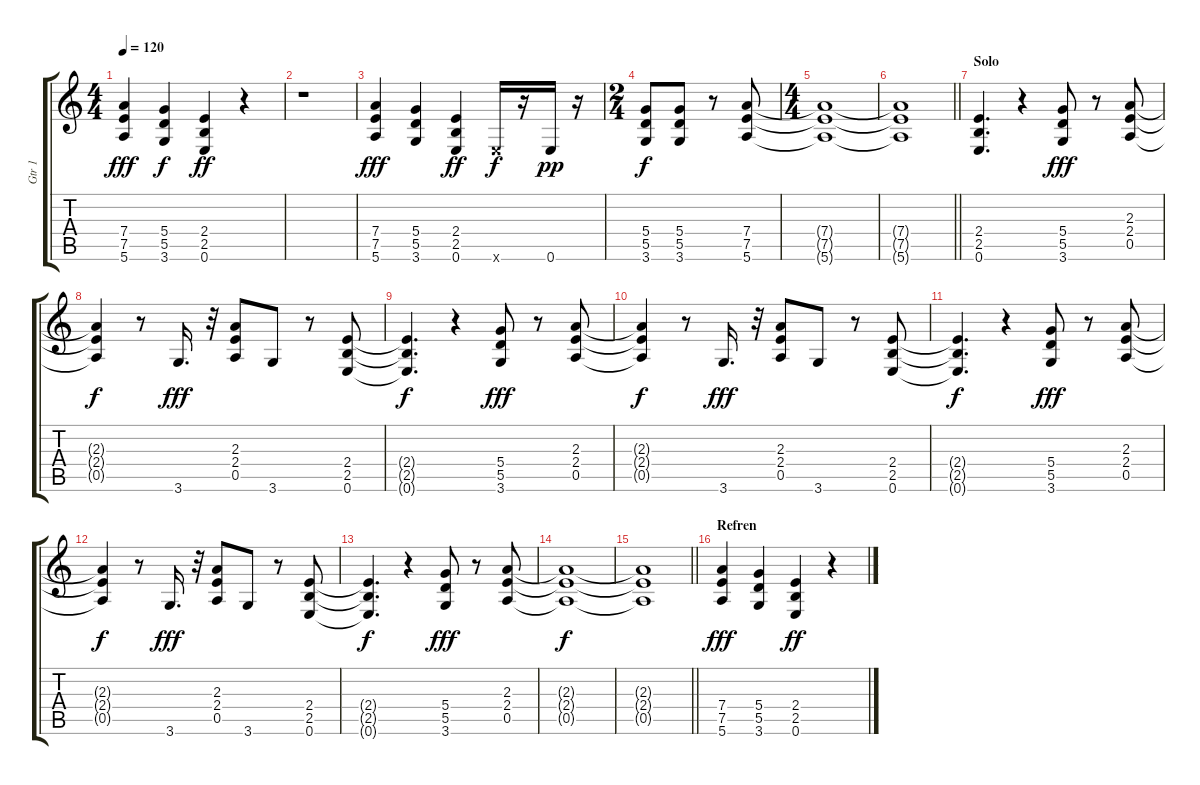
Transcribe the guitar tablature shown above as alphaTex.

\track ("Gtr 1" "Gtr 1") {instrument distortionguitar}
\staff {score tabs}
\tuning (E4 B3 G3 D3 A2 E2) {hide}
\ts (4 4)
\tempo 120
\clef g2
\ks c
(7.4 7.5 5.6).4{dy fff} (5.4 5.5 3.6).4{dy f} (2.4 2.5 0.6).4{dy ff} r.4 |
r.1 |
(7.4 7.5 5.6).4{dy fff} (5.4 5.5 3.6).4 (2.4 2.5 0.6).4{dy ff} 0.6{x}.16{dy f} r.16 0.6.16{dy pp} r.16 |
\ts (2 4)
(5.4 5.5 3.6).8{dy f} (5.4 5.5 3.6).8 r.8 (7.4 7.5 5.6).8 |
\ts (4 4)
(7.4{t} 7.5{t} 5.6{t}).1 |
\barLineRight lightlight
(7.4{t} 7.5{t} 5.6{t}).1 |
\section ("" "Solo")
(2.4 2.5 0.6).4{d} r.4 (5.4 5.5 3.6).8{dy fff} r.8 (2.3 2.4 0.5).8 |
(2.3{t} 2.4{t} 0.5{t}).4{dy f} r.8 3.6.16{d dy fff} r.32 (2.3 2.4 0.5).8 3.6.8 r.8 (2.4 2.5 0.6).8 |
(2.4{t} 2.5{t} 0.6{t}).4{d dy f} r.4 (5.4 5.5 3.6).8{dy fff} r.8 (2.3 2.4 0.5).8 |
(2.3{t} 2.4{t} 0.5{t}).4{dy f} r.8 3.6.16{d dy fff} r.32 (2.3 2.4 0.5).8 3.6.8 r.8 (2.4 2.5 0.6).8 |
(2.4{t} 2.5{t} 0.6{t}).4{d dy f} r.4 (5.4 5.5 3.6).8{dy fff} r.8 (2.3 2.4 0.5).8 |
(2.3{t} 2.4{t} 0.5{t}).4{dy f} r.8 3.6.16{d dy fff} r.32 (2.3 2.4 0.5).8 3.6.8 r.8 (2.4 2.5 0.6).8 |
(2.4{t} 2.5{t} 0.6{t}).4{d dy f} r.4 (5.4 5.5 3.6).8{dy fff} r.8 (2.3 2.4 0.5).8 |
(2.3{t} 2.4{t} 0.5{t}).1{dy f} |
\barLineRight lightlight
(2.3{t} 2.4{t} 0.5{t}).1 |
\section ("" "Refren")
(7.4 7.5 5.6).4{dy fff} (5.4 5.5 3.6).4 (2.4 2.5 0.6).4{dy ff} r.4
